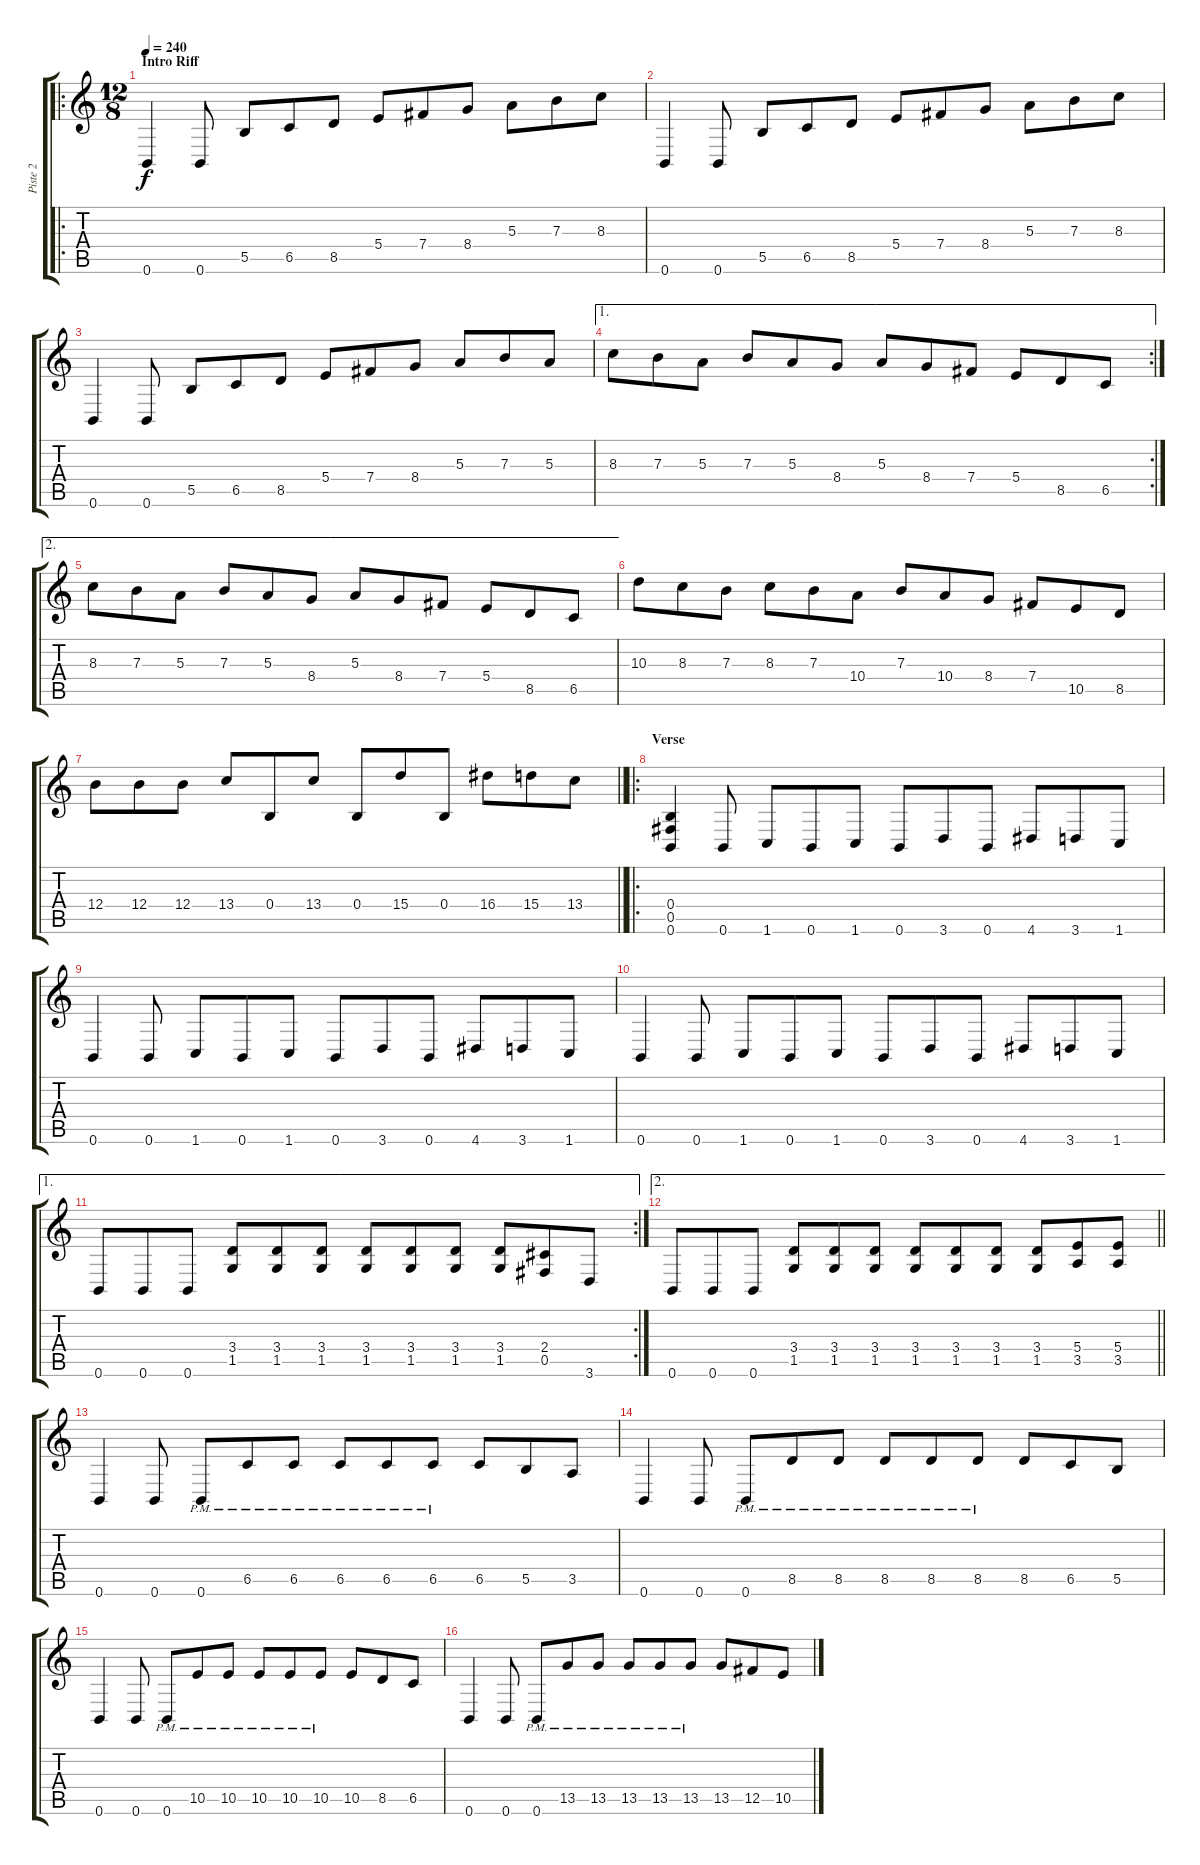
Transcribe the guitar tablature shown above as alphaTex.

\track ("Piste 2" "Piste 2") {instrument distortionguitar}
\staff {score tabs}
\tuning (Db4 Ab3 E3 B2 Gb2 B1) {hide}
\ro
\ts (12 8)
\section ("" "Intro Riff")
\tempo 240
\clef g2
\ks c
0.6.4{dy f} 0.6.8 5.5.8 6.5.8 8.5.8 5.4.8 7.4.8 8.4.8 5.3.8 7.3.8 8.3.8 |
0.6.4 0.6.8 5.5.8 6.5.8 8.5.8 5.4.8 7.4.8 8.4.8 5.3.8 7.3.8 8.3.8 |
0.6.4 0.6.8 5.5.8 6.5.8 8.5.8 5.4.8 7.4.8 8.4.8 5.3.8 7.3.8 5.3.8 |
\ae 1
\rc 2
8.3.8 7.3.8 5.3.8 7.3.8 5.3.8 8.4.8 5.3.8 8.4.8 7.4.8 5.4.8 8.5.8 6.5.8 |
\ae 2
8.3.8 7.3.8 5.3.8 7.3.8 5.3.8 8.4.8 5.3.8 8.4.8 7.4.8 5.4.8 8.5.8 6.5.8 |
10.3.8 8.3.8 7.3.8 8.3.8 7.3.8 10.4.8 7.3.8 10.4.8 8.4.8 7.4.8 10.5.8 8.5.8 |
\barLineRight lightlight
12.4.8 12.4.8 12.4.8 13.4.8 0.4.8 13.4.8 0.4.8 15.4.8 0.4.8 16.4.8 15.4.8 13.4.8 |
\ro
\section ("" "Verse")
(0.4 0.5 0.6).4 0.6.8 1.6.8 0.6.8 1.6.8 0.6.8 3.6.8 0.6.8 4.6.8 3.6.8 1.6.8 |
0.6.4 0.6.8 1.6.8 0.6.8 1.6.8 0.6.8 3.6.8 0.6.8 4.6.8 3.6.8 1.6.8 |
0.6.4 0.6.8 1.6.8 0.6.8 1.6.8 0.6.8 3.6.8 0.6.8 4.6.8 3.6.8 1.6.8 |
\ae 1
\rc 2
0.6.8 0.6.8 0.6.8 (3.4 1.5).8 (3.4 1.5).8 (3.4 1.5).8 (3.4 1.5).8 (3.4 1.5).8 (3.4 1.5).8 (3.4 1.5).8 (2.4 0.5).8 3.6.8 |
\ae 2
\barLineRight lightlight
0.6.8 0.6.8 0.6.8 (3.4 1.5).8 (3.4 1.5).8 (3.4 1.5).8 (3.4 1.5).8 (3.4 1.5).8 (3.4 1.5).8 (3.4 1.5).8 (5.4 3.5).8 (5.4 3.5).8 |
0.6.4 0.6.8 0.6{pm}.8 6.5{pm}.8 6.5{pm}.8 6.5{pm}.8 6.5{pm}.8 6.5{pm}.8 6.5.8 5.5.8 3.5.8 |
0.6.4 0.6.8 0.6{pm}.8 8.5{pm}.8 8.5{pm}.8 8.5{pm}.8 8.5{pm}.8 8.5{pm}.8 8.5.8 6.5.8 5.5.8 |
0.6.4 0.6.8 0.6{pm}.8 10.5{pm}.8 10.5{pm}.8 10.5{pm}.8 10.5{pm}.8 10.5{pm}.8 10.5.8 8.5.8 6.5.8 |
0.6.4 0.6.8 0.6{pm}.8 13.5{pm}.8 13.5{pm}.8 13.5{pm}.8 13.5{pm}.8 13.5{pm}.8 13.5.8 12.5.8 10.5.8
